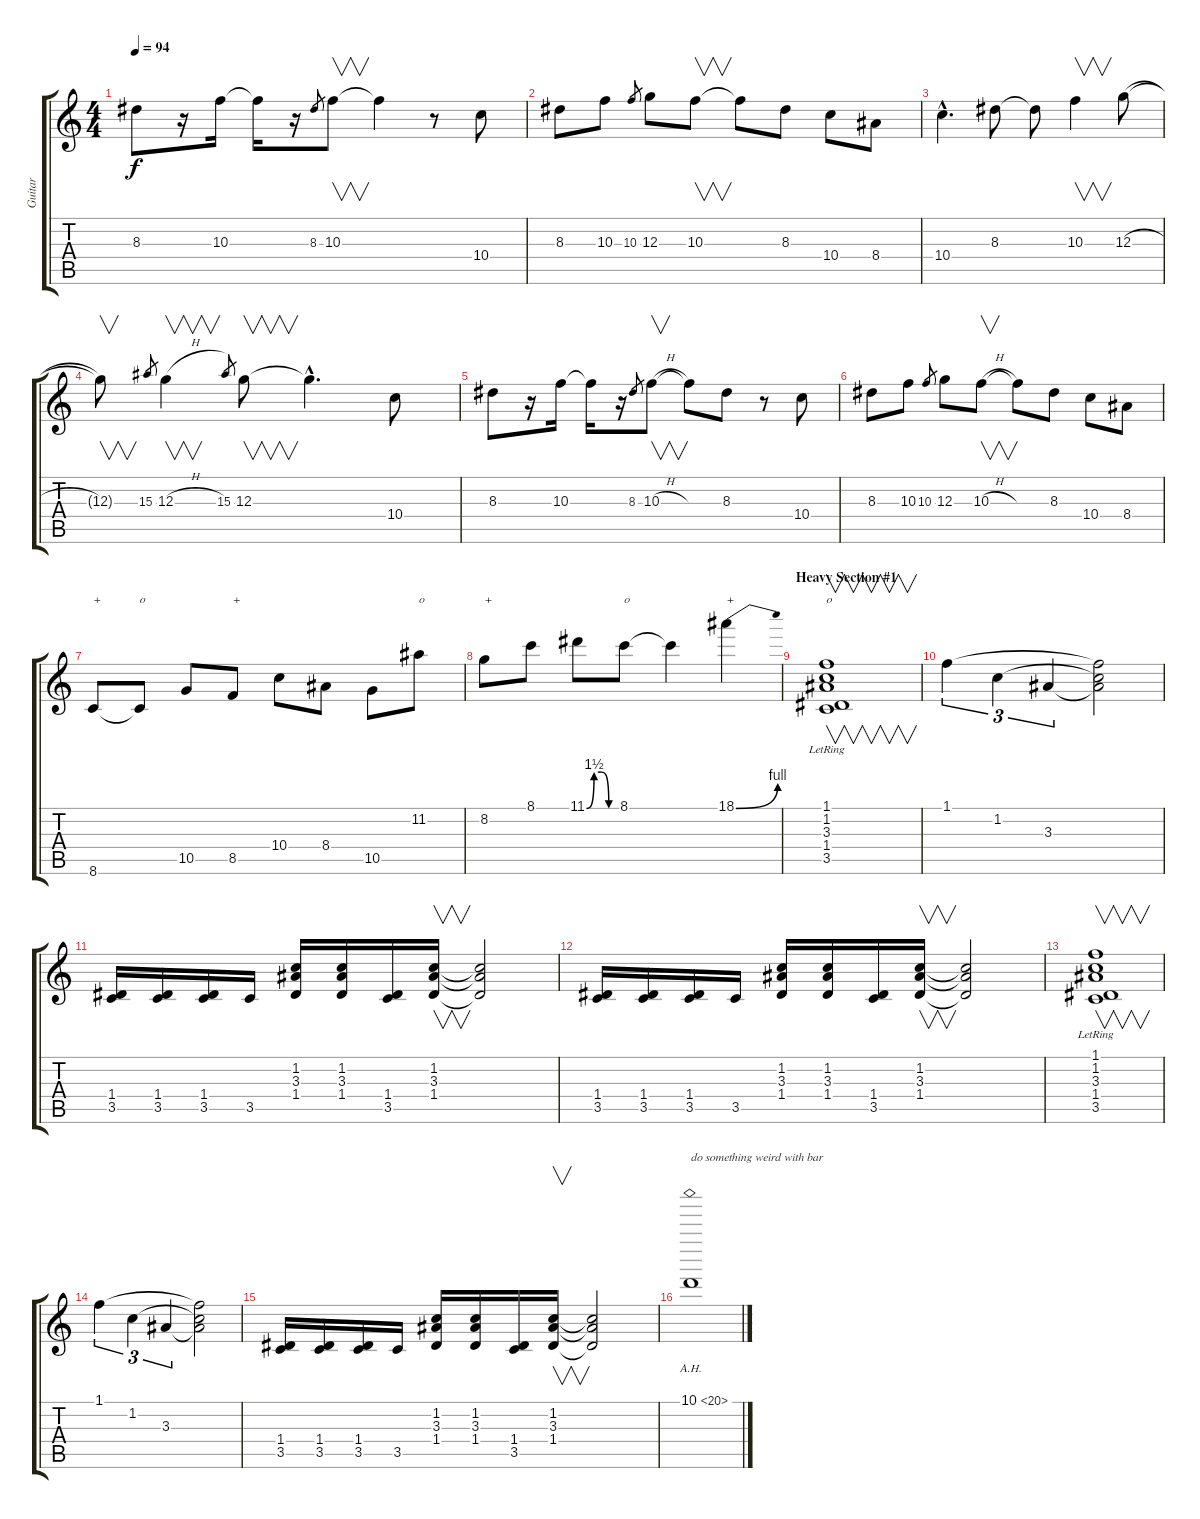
\track ("Guitar" "Guitar") {instrument electricguitarjazz}
\staff {score tabs}
\tuning (E4 B3 G3 D3 A2 E2) {hide}
\ts (4 4)
\tempo 94
\clef g2
\ks c
8.3.8{dy f} r.16 10.3.16 10.3{t}.16 r.16 8.3.8{gr} 10.3.8{v} 10.3{t}.4 r.8 10.4.8 |
8.3.8 10.3.8 10.3.8{gr} 12.3.8 10.3.8{v} 10.3{t}.8 8.3.8 10.4.8 8.4.8 |
10.4{hac}.4{d} 8.3.8 8.3{t}.8 10.3.4{v} 12.3{h}.8 |
12.3{t}.8{v} 15.3.8{gr} 12.3{h}.4{v} 15.3.8{gr} 12.3.8{v} 12.3{hac t}.4{d} 10.4.8 |
8.3.8 r.16 10.3.16 10.3{t}.16 r.16 8.3.8{gr} 10.3{h}.8{v} 10.3{t}.8 8.3.8 r.8 10.4.8 |
8.3.8 10.3.8 10.3.8{gr} 12.3.8 10.3{h}.8{v} 10.3{t}.8 8.3.8 10.4.8 8.4.8 |
8.6.8{txt "+"} 8.6{t}.8{txt "o"} 10.5.8 8.5.8{txt "+"} 10.4.8 8.4.8 10.5.8 11.2.8{txt "o"} |
8.2.8{txt "+"} 8.1.8 11.1{be (custom 0 0 15 6 30 6 45 0 60 0)}.8 8.1.8{txt "o"} 8.1{t}.4 18.1{be (bend 0 0 60 4)}.4{txt "+"} |
\section ("" "Heavy Section #1")
(1.1{lr} 1.2{lr} 3.3{lr} 1.4{lr} 3.5{lr}).1{v txt "o"} |
1.1.4{tu (3 2)} 1.2.4{tu (3 2)} 3.3.4{tu (3 2)} (1.1{t} 1.2{t} 3.3{t}).2 |
(1.4 3.5).16 (1.4 3.5).16 (1.4 3.5).16 3.5.16 (1.2 3.3 1.4).16 (1.2 3.3 1.4).16 (1.4 3.5).16 (1.2 3.3 1.4).16{v} (1.2{t} 3.3{t} 1.4{t}).2 |
(1.4 3.5).16 (1.4 3.5).16 (1.4 3.5).16 3.5.16 (1.2 3.3 1.4).16 (1.2 3.3 1.4).16 (1.4 3.5).16 (1.2 3.3 1.4).16{v} (1.2{t} 3.3{t} 1.4{t}).2 |
(1.1{lr} 1.2{lr} 3.3{lr} 1.4{lr} 3.5{lr}).1{v} |
1.1.4{tu (3 2)} 1.2.4{tu (3 2)} 3.3.4{tu (3 2)} (1.1{t} 1.2{t} 3.3{t}).2 |
(1.4 3.5).16 (1.4 3.5).16 (1.4 3.5).16 3.5.16 (1.2 3.3 1.4).16 (1.2 3.3 1.4).16 (1.4 3.5).16 (1.2 3.3 1.4).16{v} (1.2{t} 3.3{t} 1.4{t}).2 |
10.1{ah 10}.1{txt "do something weird with bar"}
